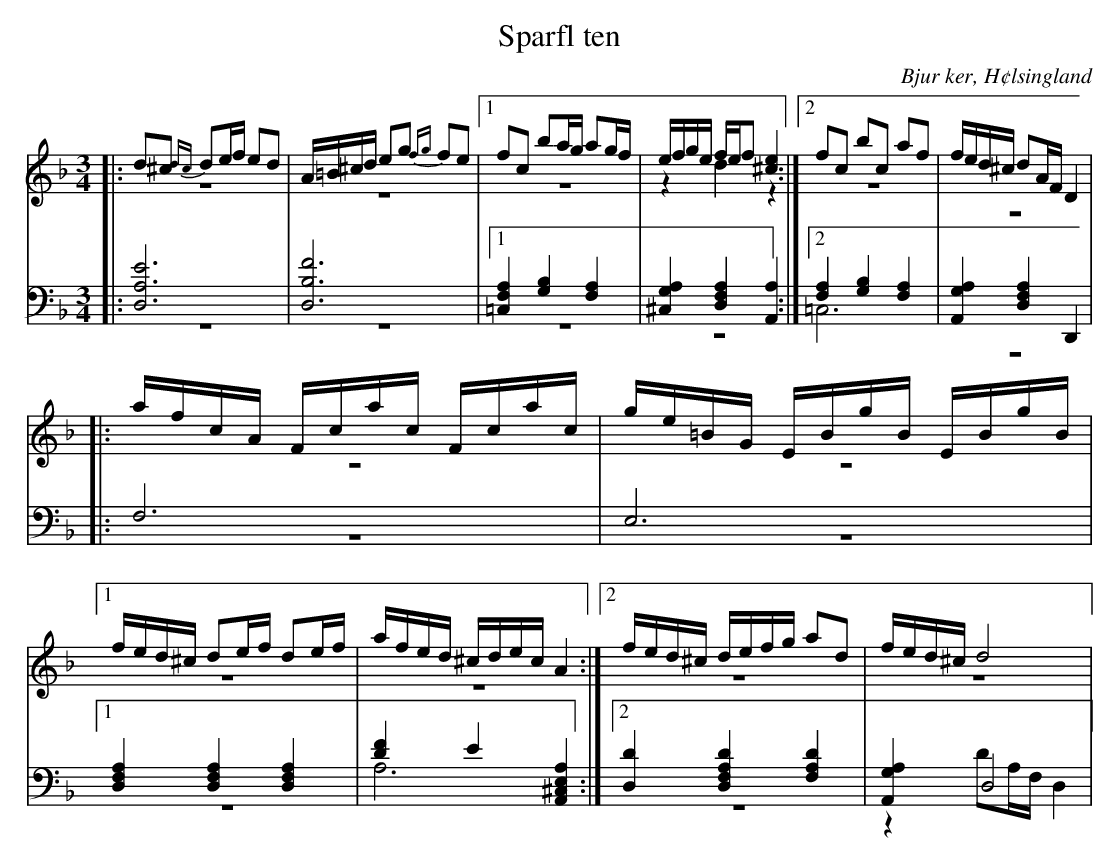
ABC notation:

X:1
T: Sparfl ten
O: Bjur ker, H¢lsingland
M: 3/4
L: 1/8
K: Dm
V:1
V:2 merge
V:3
V:4 merge
V:1
|:d^c {dc}de/f/ ed|A/=B/^c/d/ eg {fg}fe|1 fc ba/g/ ag/f/| e/f/g/e/ f/e/f [^c2e2]:|2 fc bc af|f/e/d/^c/ dA/F/ D2|
|:a/f/c/A/  F/c/a/c/ F/c/a/c/|g/e/=B/G/  E/B/g/B/  E/B/g/B/|1 f/e/d/^c/ de/f/ de/f/|a/f/e/d/ ^c/d/e/c/ A2:|2 f/e/d/^c/ d/e/f/g/ ad|f/e/d/^c/ d4|
V:2
|:z6|z6|1 z6|z2 d2 z2:|2 z6|z6|
|:z6|z6|1 z6|z6:|2 z6|z6|
V:3 clef=bass
|:[D,6A,6E6]|[D,6B,6F6]|1 [=C,2F,2A,2] [G,2B,2] [F,2A,2]|[^C,2G,2A,2] [D,2F,2A,2] [A,,2A,2]:|2 [F,2A,2] [G,2B,2] [F,2A,2]|[A,,2G,2A,2] [D,2F,2A,2] D,,2|
|:F,6|E,6|1 [D,2F,2A,2] [D,2F,2A,2] [D,2F,2A,2]|[D2F2] E2 [A,,2^C,2E,2A,2]:|2 [D,2D2] [D,2F,2A,2D2] [F,2A,2D2]|[A,,2G,2A,2] D,4|
V:4 clef=bass
|:z6|z6|1 z6|z6:|2 =C,6|z6|
|:z6|z6|1 z6|A,6:|2 z6|z2 DA,/F,/ D,2|
